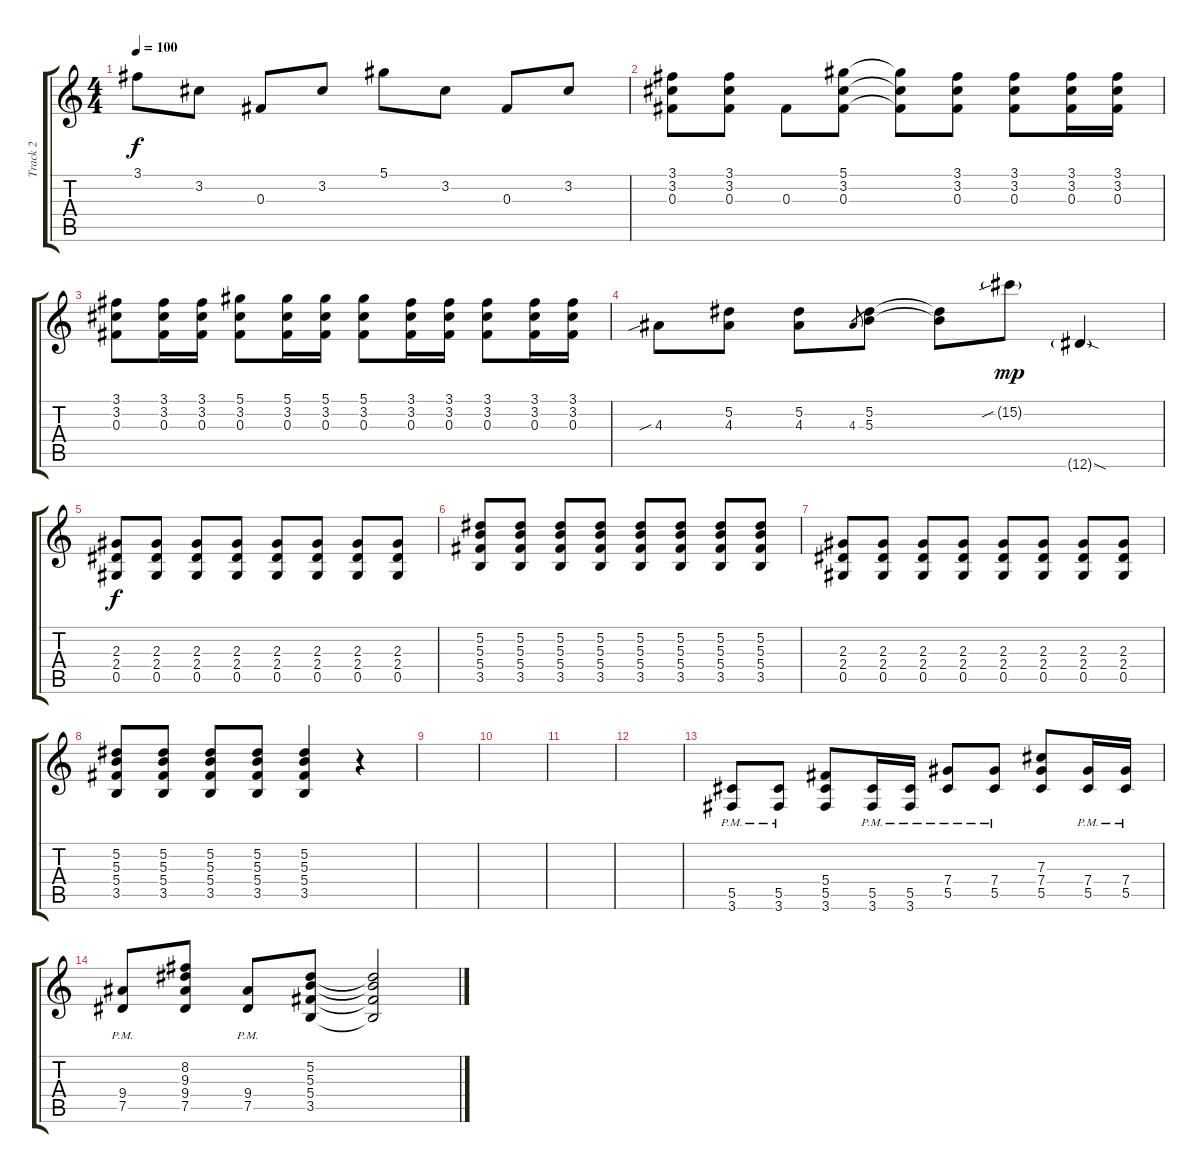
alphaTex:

\track ("Track 2" "Track 2") {instrument distortionguitar}
\staff {score tabs}
\tuning (Eb4 Bb3 Gb3 Db3 Ab2 Eb2) {hide}
\ts (4 4)
\tempo 100
\clef g2
\ks c
3.1.8{dy f} 3.2.8 0.3.8 3.2.8 5.1.8 3.2.8 0.3.8 3.2.8 |
(3.1 3.2 0.3).8 (3.1 3.2 0.3).8 0.3.8 (5.1 3.2 0.3).8 (5.1{t} 3.2{t} 0.3{t}).8 (3.1 3.2 0.3).8 (3.1 3.2 0.3).8 (3.1 3.2 0.3).16 (3.1 3.2 0.3).16 |
(3.1 3.2 0.3).8 (3.1 3.2 0.3).16 (3.1 3.2 0.3).16 (5.1 3.2 0.3).8 (5.1 3.2 0.3).16 (5.1 3.2 0.3).16 (5.1 3.2 0.3).8 (3.1 3.2 0.3).16 (3.1 3.2 0.3).16 (3.1 3.2 0.3).8 (3.1 3.2 0.3).16 (3.1 3.2 0.3).16 |
4.3{sib}.8 (5.2 4.3).8 (5.2 4.3).8 4.3.8{gr} (5.2 5.3).8 (5.2{t} 5.3{t}).8 15.2{sib g}.8{dy mp} 12.6{sod g}.4 |
(2.3 2.4 0.5).8{dy f} (2.3 2.4 0.5).8 (2.3 2.4 0.5).8 (2.3 2.4 0.5).8 (2.3 2.4 0.5).8 (2.3 2.4 0.5).8 (2.3 2.4 0.5).8 (2.3 2.4 0.5).8 |
(5.2 5.3 5.4 3.5).8 (5.2 5.3 5.4 3.5).8 (5.2 5.3 5.4 3.5).8 (5.2 5.3 5.4 3.5).8 (5.2 5.3 5.4 3.5).8 (5.2 5.3 5.4 3.5).8 (5.2 5.3 5.4 3.5).8 (5.2 5.3 5.4 3.5).8 |
(2.3 2.4 0.5).8 (2.3 2.4 0.5).8 (2.3 2.4 0.5).8 (2.3 2.4 0.5).8 (2.3 2.4 0.5).8 (2.3 2.4 0.5).8 (2.3 2.4 0.5).8 (2.3 2.4 0.5).8 |
(5.2 5.3 5.4 3.5).8 (5.2 5.3 5.4 3.5).8 (5.2 5.3 5.4 3.5).8 (5.2 5.3 5.4 3.5).8 (5.2 5.3 5.4 3.5).4 r.4 |
|
|
|
|
(5.5{pm} 3.6{pm}).8 (5.5{pm} 3.6{pm}).8 (5.4 5.5 3.6).8 (5.5{pm} 3.6{pm}).16 (5.5{pm} 3.6{pm}).16 (7.4{pm} 5.5{pm}).8 (7.4{pm} 5.5{pm}).8 (7.3 7.4 5.5).8 (7.4{pm} 5.5{pm}).16 (7.4{pm} 5.5{pm}).16 |
(9.4{pm} 7.5{pm}).8 (8.2 9.3 9.4 7.5).8 (9.4{pm} 7.5{pm}).8 (5.2 5.3 5.4 3.5).8 (5.2{t} 5.3{t} 5.4{t} 3.5{t}).2
